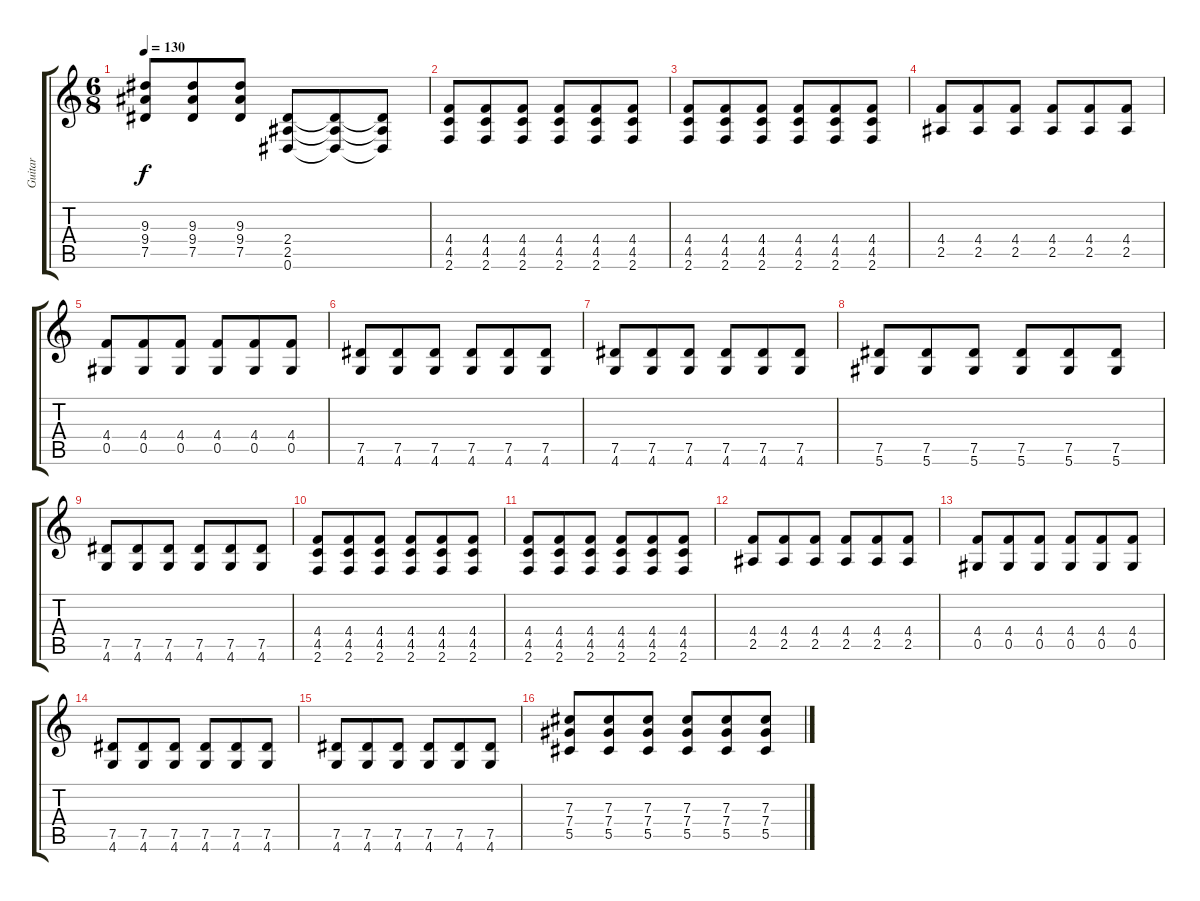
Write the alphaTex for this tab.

\track ("Guitar" "Guitar") {instrument overdrivenguitar}
\staff {score tabs}
\tuning (Eb4 Bb3 Gb3 Db3 Ab2 Eb2) {hide}
\ts (6 8)
\tempo 130
\clef g2
\ks c
(9.3 9.4 7.5).8{dy f} (9.3 9.4 7.5).8 (9.3 9.4 7.5).8 (2.4 2.5 0.6).8 (2.4{t} 2.5{t} 0.6{t}).8 (2.4{t} 2.5{t} 0.6{t}).8 |
(4.4 4.5 2.6).8 (4.4 4.5 2.6).8 (4.4 4.5 2.6).8 (4.4 4.5 2.6).8 (4.4 4.5 2.6).8 (4.4 4.5 2.6).8 |
(4.4 4.5 2.6).8 (4.4 4.5 2.6).8 (4.4 4.5 2.6).8 (4.4 4.5 2.6).8 (4.4 4.5 2.6).8 (4.4 4.5 2.6).8 |
(4.4 2.5).8 (4.4 2.5).8 (4.4 2.5).8 (4.4 2.5).8 (4.4 2.5).8 (4.4 2.5).8 |
(4.4 0.5).8 (4.4 0.5).8 (4.4 0.5).8 (4.4 0.5).8 (4.4 0.5).8 (4.4 0.5).8 |
(7.5 4.6).8 (7.5 4.6).8 (7.5 4.6).8 (7.5 4.6).8 (7.5 4.6).8 (7.5 4.6).8 |
(7.5 4.6).8 (7.5 4.6).8 (7.5 4.6).8 (7.5 4.6).8 (7.5 4.6).8 (7.5 4.6).8 |
(7.5 5.6).8 (7.5 5.6).8 (7.5 5.6).8 (7.5 5.6).8 (7.5 5.6).8 (7.5 5.6).8 |
(7.5 4.6).8 (7.5 4.6).8 (7.5 4.6).8 (7.5 4.6).8 (7.5 4.6).8 (7.5 4.6).8 |
(4.4 4.5 2.6).8 (4.4 4.5 2.6).8 (4.4 4.5 2.6).8 (4.4 4.5 2.6).8 (4.4 4.5 2.6).8 (4.4 4.5 2.6).8 |
(4.4 4.5 2.6).8 (4.4 4.5 2.6).8 (4.4 4.5 2.6).8 (4.4 4.5 2.6).8 (4.4 4.5 2.6).8 (4.4 4.5 2.6).8 |
(4.4 2.5).8 (4.4 2.5).8 (4.4 2.5).8 (4.4 2.5).8 (4.4 2.5).8 (4.4 2.5).8 |
(4.4 0.5).8 (4.4 0.5).8 (4.4 0.5).8 (4.4 0.5).8 (4.4 0.5).8 (4.4 0.5).8 |
(7.5 4.6).8 (7.5 4.6).8 (7.5 4.6).8 (7.5 4.6).8 (7.5 4.6).8 (7.5 4.6).8 |
(7.5 4.6).8 (7.5 4.6).8 (7.5 4.6).8 (7.5 4.6).8 (7.5 4.6).8 (7.5 4.6).8 |
(7.3 7.4 5.5).8 (7.3 7.4 5.5).8 (7.3 7.4 5.5).8 (7.3 7.4 5.5).8 (7.3 7.4 5.5).8 (7.3 7.4 5.5).8
